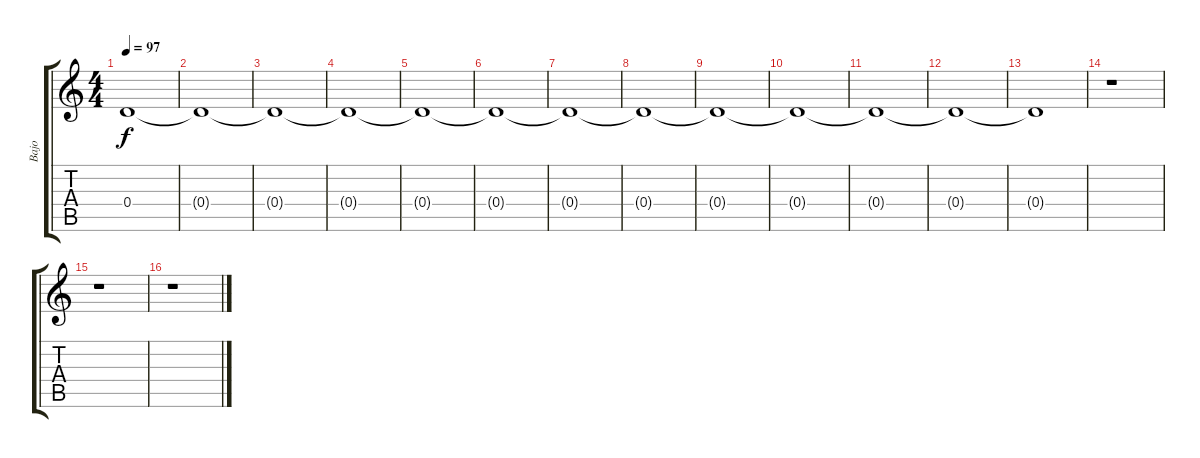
\track ("Bajo" "Bajo") {instrument contrabass}
\staff {score tabs}
\tuning (E4 B3 G3 D3 A2 D2) {hide}
\ts (4 4)
\tempo 97
\clef g2
\ks c
0.4{t}.1{dy f} |
0.4{t}.1 |
0.4{t}.1 |
0.4{t}.1 |
0.4{t}.1 |
0.4{t}.1 |
0.4{t}.1 |
0.4{t}.1 |
0.4{t}.1 |
0.4{t}.1 |
0.4{t}.1 |
0.4{t}.1 |
0.4{t}.1 |
r.1 |
r.1 |
r.1
